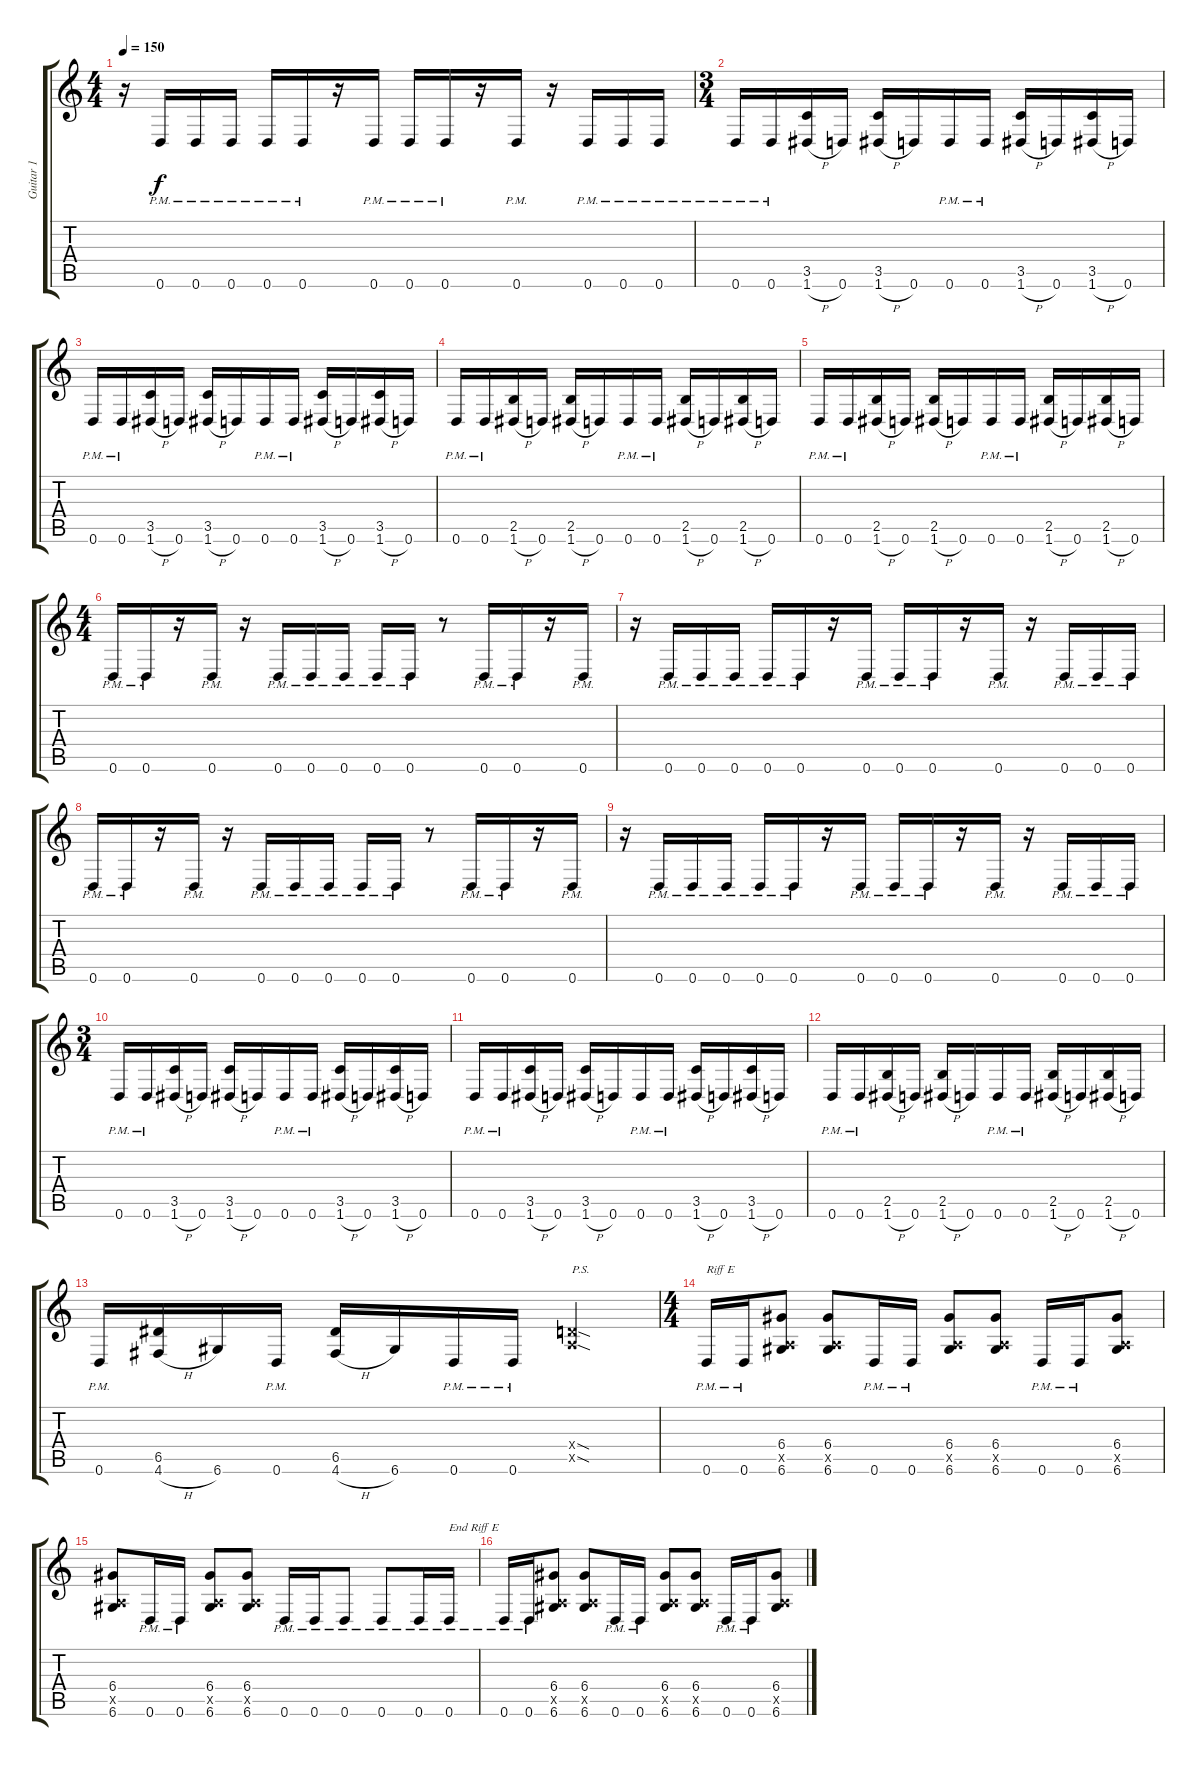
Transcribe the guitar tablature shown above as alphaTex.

\track ("Guitar 1" "Guitar 1") {instrument distortionguitar}
\staff {score tabs}
\tuning (E4 B3 G3 D3 A2 D2) {hide}
\ts (4 4)
\tempo 150
\clef g2
\ks c
r.16{dy f} 0.6{pm}.16 0.6{pm}.16 0.6{pm}.16 0.6{pm}.16 0.6{pm}.16 r.16 0.6{pm}.16 0.6{pm}.16 0.6{pm}.16 r.16 0.6{pm}.16 r.16 0.6{pm}.16 0.6{pm}.16 0.6{pm}.16 |
\ts (3 4)
0.6{pm}.16 0.6{pm}.16 (3.5 1.6{h}).16 0.6.16 (3.5 1.6{h}).16 0.6.16 0.6{pm}.16 0.6{pm}.16 (3.5 1.6{h}).16 0.6.16 (3.5 1.6{h}).16 0.6.16 |
0.6{pm}.16 0.6{pm}.16 (3.5 1.6{h}).16 0.6.16 (3.5 1.6{h}).16 0.6.16 0.6{pm}.16 0.6{pm}.16 (3.5 1.6{h}).16 0.6.16 (3.5 1.6{h}).16 0.6.16 |
0.6{pm}.16 0.6{pm}.16 (2.5 1.6{h}).16 0.6.16 (2.5 1.6{h}).16 0.6.16 0.6{pm}.16 0.6{pm}.16 (2.5 1.6{h}).16 0.6.16 (2.5 1.6{h}).16 0.6.16 |
0.6{pm}.16 0.6{pm}.16 (2.5 1.6{h}).16 0.6.16 (2.5 1.6{h}).16 0.6.16 0.6{pm}.16 0.6{pm}.16 (2.5 1.6{h}).16 0.6.16 (2.5 1.6{h}).16 0.6.16 |
\ts (4 4)
0.6{pm}.16 0.6{pm}.16 r.16 0.6{pm}.16 r.16 0.6{pm}.16 0.6{pm}.16 0.6{pm}.16 0.6{pm}.16 0.6{pm}.16 r.8 0.6{pm}.16 0.6{pm}.16 r.16 0.6{pm}.16 |
r.16 0.6{pm}.16 0.6{pm}.16 0.6{pm}.16 0.6{pm}.16 0.6{pm}.16 r.16 0.6{pm}.16 0.6{pm}.16 0.6{pm}.16 r.16 0.6{pm}.16 r.16 0.6{pm}.16 0.6{pm}.16 0.6{pm}.16 |
0.6{pm}.16 0.6{pm}.16 r.16 0.6{pm}.16 r.16 0.6{pm}.16 0.6{pm}.16 0.6{pm}.16 0.6{pm}.16 0.6{pm}.16 r.8 0.6{pm}.16 0.6{pm}.16 r.16 0.6{pm}.16 |
r.16 0.6{pm}.16 0.6{pm}.16 0.6{pm}.16 0.6{pm}.16 0.6{pm}.16 r.16 0.6{pm}.16 0.6{pm}.16 0.6{pm}.16 r.16 0.6{pm}.16 r.16 0.6{pm}.16 0.6{pm}.16 0.6{pm}.16 |
\ts (3 4)
0.6{pm}.16 0.6{pm}.16 (3.5 1.6{h}).16 0.6.16 (3.5 1.6{h}).16 0.6.16 0.6{pm}.16 0.6{pm}.16 (3.5 1.6{h}).16 0.6.16 (3.5 1.6{h}).16 0.6.16 |
0.6{pm}.16 0.6{pm}.16 (3.5 1.6{h}).16 0.6.16 (3.5 1.6{h}).16 0.6.16 0.6{pm}.16 0.6{pm}.16 (3.5 1.6{h}).16 0.6.16 (3.5 1.6{h}).16 0.6.16 |
0.6{pm}.16 0.6{pm}.16 (2.5 1.6{h}).16 0.6.16 (2.5 1.6{h}).16 0.6.16 0.6{pm}.16 0.6{pm}.16 (2.5 1.6{h}).16 0.6.16 (2.5 1.6{h}).16 0.6.16 |
0.6{pm}.16 (6.5 4.6{h}).16 6.6.16 0.6{pm}.16 (6.5 4.6{h}).16 6.6.16 0.6{pm}.16 0.6{pm}.16 (0.4{sod x} 0.5{sod x}).4{txt "P.S."} |
\ts (4 4)
0.6{pm}.16{txt "Riff E"} 0.6{pm}.16 (6.4 0.5{x} 6.6).8 (6.4 0.5{x} 6.6).8 0.6{pm}.16 0.6{pm}.16 (6.4 0.5{x} 6.6).8 (6.4 0.5{x} 6.6).8 0.6{pm}.16 0.6{pm}.16 (6.4 0.5{x} 6.6).8 |
(6.4 0.5{x} 6.6).8 0.6{pm}.16 0.6{pm}.16 (6.4 0.5{x} 6.6).8 (6.4 0.5{x} 6.6).8 0.6{pm}.16 0.6{pm}.16 0.6{pm}.8 0.6{pm}.8 0.6{pm}.16 0.6{pm}.16{txt "End Riff E"} |
0.6{pm}.16 0.6{pm}.16 (6.4 0.5{x} 6.6).8 (6.4 0.5{x} 6.6).8 0.6{pm}.16 0.6{pm}.16 (6.4 0.5{x} 6.6).8 (6.4 0.5{x} 6.6).8 0.6{pm}.16 0.6{pm}.16 (6.4 0.5{x} 6.6).8
